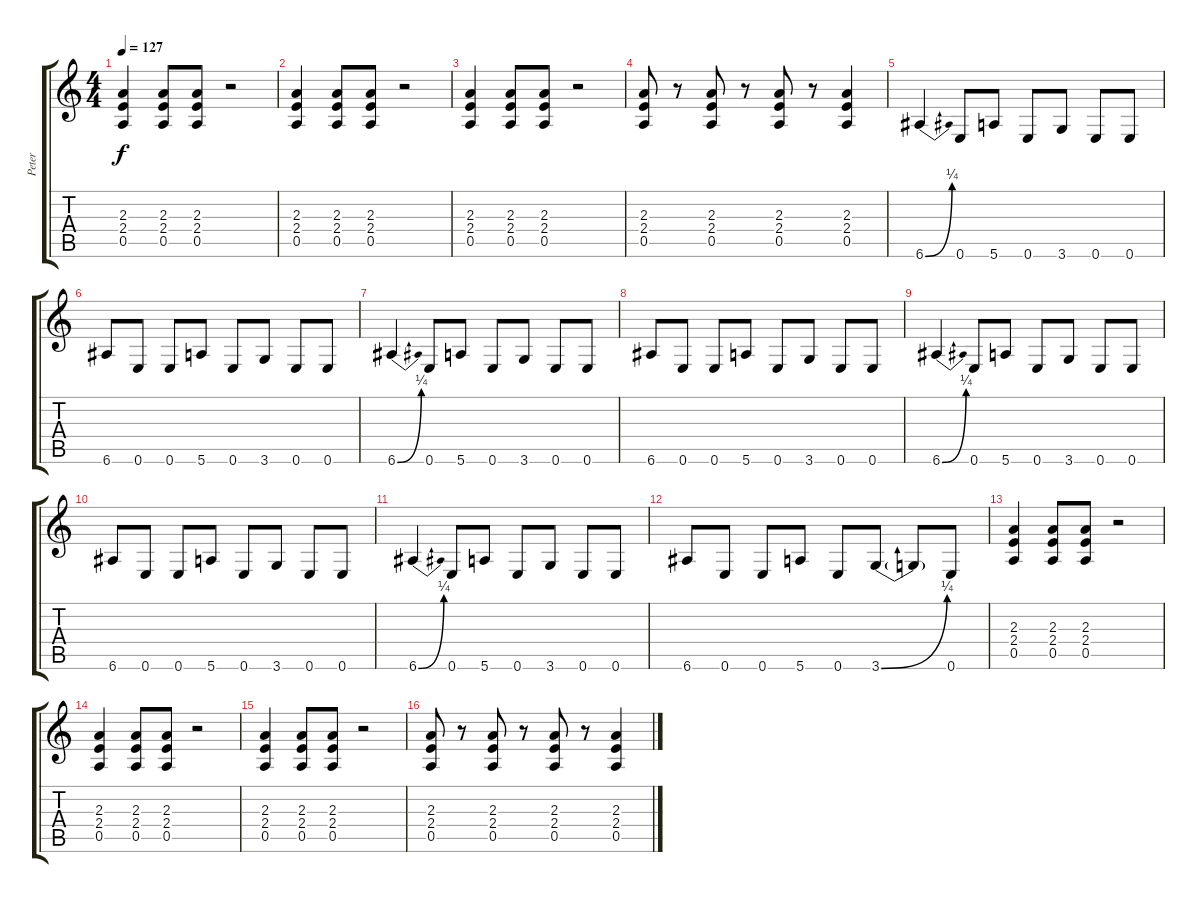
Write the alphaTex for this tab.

\track ("Peter" "Peter") {instrument overdrivenguitar}
\staff {score tabs}
\tuning (E4 B3 G3 D3 A2 E2) {hide}
\ts (4 4)
\tempo 127
\clef g2
\ks c
(2.3 2.4 0.5).4{dy f} (2.3 2.4 0.5).8 (2.3 2.4 0.5).8 r.2 |
(2.3 2.4 0.5).4 (2.3 2.4 0.5).8 (2.3 2.4 0.5).8 r.2 |
(2.3 2.4 0.5).4 (2.3 2.4 0.5).8 (2.3 2.4 0.5).8 r.2 |
(2.3 2.4 0.5).8 r.8 (2.3 2.4 0.5).8 r.8 (2.3 2.4 0.5).8 r.8 (2.3 2.4 0.5).4 |
6.6{be (bend 0 0 60 1)}.4 0.6.8 5.6.8 0.6.8 3.6.8 0.6.8 0.6.8 |
6.6.8 0.6.8 0.6.8 5.6.8 0.6.8 3.6.8 0.6.8 0.6.8 |
6.6{be (bend 0 0 60 1)}.4 0.6.8 5.6.8 0.6.8 3.6.8 0.6.8 0.6.8 |
6.6.8 0.6.8 0.6.8 5.6.8 0.6.8 3.6.8 0.6.8 0.6.8 |
6.6{be (bend 0 0 60 1)}.4 0.6.8 5.6.8 0.6.8 3.6.8 0.6.8 0.6.8 |
6.6.8 0.6.8 0.6.8 5.6.8 0.6.8 3.6.8 0.6.8 0.6.8 |
6.6{be (bend 0 0 60 1)}.4 0.6.8 5.6.8 0.6.8 3.6.8 0.6.8 0.6.8 |
6.6.8 0.6.8 0.6.8 5.6.8 0.6.8 3.6{be (bend 0 0 60 1)}.8 3.6{t}.8 0.6.8 |
(2.3 2.4 0.5).4 (2.3 2.4 0.5).8 (2.3 2.4 0.5).8 r.2 |
(2.3 2.4 0.5).4 (2.3 2.4 0.5).8 (2.3 2.4 0.5).8 r.2 |
(2.3 2.4 0.5).4 (2.3 2.4 0.5).8 (2.3 2.4 0.5).8 r.2 |
(2.3 2.4 0.5).8 r.8 (2.3 2.4 0.5).8 r.8 (2.3 2.4 0.5).8 r.8 (2.3 2.4 0.5).4
